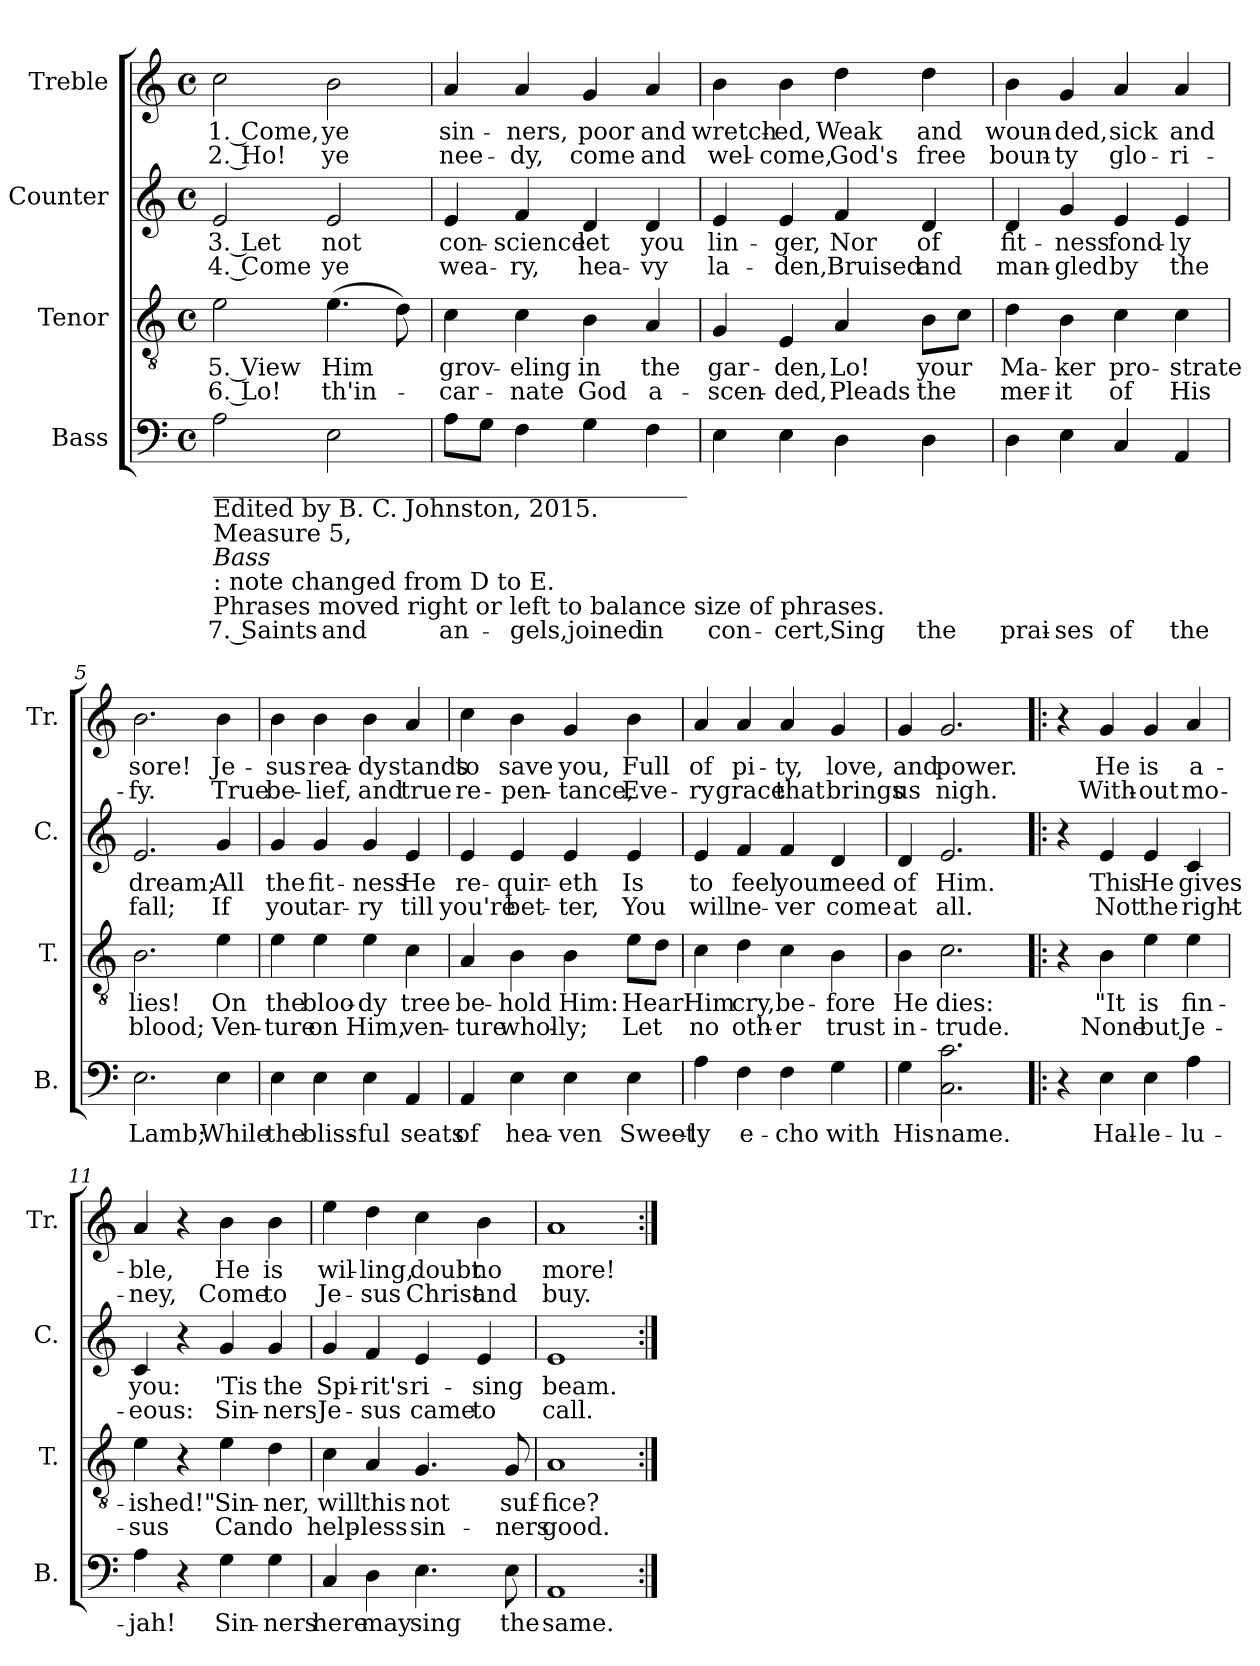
**kern	**text	**kern	**text	**text	**kern	**text	**text	**kern	**text	**text
*part4	*part4	*part3	*part3	*part3	*part2	*part2	*part2	*part1	*part1	*part1
*staff4	*staff4	*staff3	*staff3	*staff3	*staff2	*staff2	*staff2	*staff1	*staff1	*staff1
*I"Bass	*	*I"Tenor	*	*	*I"Counter	*	*	*I"Treble	*	*
*I'B.	*	*I'T.	*	*	*I'C.	*	*	*I'Tr.	*	*
*clefF4	*	*clefGv2	*	*	*clefG2	*	*	*clefG2	*	*
*k[]	*	*k[]	*	*	*k[]	*	*	*k[]	*	*
*M4/4	*	*M4/4	*	*	*M4/4	*	*	*M4/4	*	*
*met(c)	*	*met(c)	*	*	*met(c)	*	*	*met(c)	*	*
=1	=1	=1	=1	=1	=1	=1	=1	=1	=1	=1
!LO:TX:b:t=_______________________________________	!	!	!	!	!	!	!	!	!	!
!LO:TX:b:t=Edited by B. C. Johnston, 2015.	!	!	!	!	!	!	!	!	!	!
!LO:TX:b:t=Measure 5,	!	!	!	!	!	!	!	!	!	!
!LO:TX:b:i:t=Bass	!	!	!	!	!	!	!	!	!	!
!LO:TX:b:t=&colon; note changed from D to E.	!	!	!	!	!	!	!	!	!	!
!LO:TX:b:t=Phrases moved right or left to balance size of phrases.	!	!	!	!	!	!	!	!	!	!
2A\	7. Saints	2e\	5. View	6. Lo!	2e/	3. Let	4. Come	2cc\	1. Come,	2. Ho!
2E\	and	(4.e\	Him	th'in-	2e/	not	ye	2b\	ye	ye
.	.	8d\)	.	.	.	.	.	.	.	.
=2	=2	=2	=2	=2	=2	=2	=2	=2	=2	=2
8A\L	an-	4c\	grov-	-car-	4e/	con-	wea-	4a/	sin-	nee-
8G\J	.	.	.	.	.	.	.	.	.	.
4F\	-gels,	4c\	-eling	-nate	4f/	-science	-ry,	4a/	-ners,	-dy,
4G\	joined	4B\	in	God	4d/	let	hea-	4g/	poor	come
4F\	in	4A/	the	a-	4d/	you	-vy	4a/	and	and
=3	=3	=3	=3	=3	=3	=3	=3	=3	=3	=3
4E\	con-	4G/	gar-	-scen-	4e/	lin-	la-	4b\	wretch-	wel-
4E\	-cert,	4E/	-den,	-ded,	4e/	-ger,	-den,	4b\	-ed,	-come,
4D\	Sing	4A/	Lo!	Pleads	4f/	Nor	Bruised	4dd\	Weak	God's
4D\	the	8B\L	your	the	4d/	of	and	4dd\	and	free
.	.	8c\J	.	.	.	.	.	.	.	.
=4	=4	=4	=4	=4	=4	=4	=4	=4	=4	=4
4D\	prai-	4d\	Ma-	mer-	4d/	fit-	man-	4b\	woun-	boun-
4E\	-ses	4B\	-ker	-it	4g/	-ness	-gled	4g/	-ded,	-ty
4C/	of	4c\	pro-	of	4e/	fond-	by	4a/	sick	glo-
4AA/	the	4c\	-strate	His	4e/	-ly	the	4a/	and	-ri-
=5	=5	=5	=5	=5	=5	=5	=5	=5	=5	=5
2.E\	Lamb;	2.B\	lies!	blood;	2.e/	dream;	fall;	2.b\	sore!	-fy.
4E\	While	4e\	On	Ven-	4g/	All	If	4b\	Je-	True
=6	=6	=6	=6	=6	=6	=6	=6	=6	=6	=6
4E\	the	4e\	the	-ture	4g/	the	you	4b\	-sus	be-
4E\	bliss-	4e\	bloo-	on	4g/	fit-	tar-	4b\	rea-	-lief,
4E\	-ful	4e\	-dy	Him,	4g/	-ness	-ry	4b\	-dy	and
4AA/	seats	4c\	tree	ven-	4e/	He	till	4a/	stands	true
!!LO:LB:g=z
=7	=7	=7	=7	=7	=7	=7	=7	=7	=7	=7
4AA/	of	4A/	be-	-ture	4e/	re-	you're	4cc\	to	re-
4E\	hea-	4B\	-hold	whol-	4e/	-quir-	bet-	4b\	save	-pen-
4E\	-ven	4B\	Him:	-ly;	4e/	-eth	-ter,	4g/	you,	-tance,
4E\	Sweet-	8e\L	Hear	Let	4e/	Is	You	4b\	Full	Eve-
.	.	8d\J	.	.	.	.	.	.	.	.
=8	=8	=8	=8	=8	=8	=8	=8	=8	=8	=8
4A\	-ly	4c\	Him	no	4e/	to	will	4a/	of	-ry
4F\	e-	4d\	cry,	oth-	4f/	feel	ne-	4a/	pi-	grace
4F\	-cho	4c\	be-	-er	4f/	your	-ver	4a/	-ty,	that
4G\	with	4B\	-fore	trust	4d/	need	come	4g/	love,	brings
=9	=9	=9	=9	=9	=9	=9	=9	=9	=9	=9
4G\	His	4B\	He	in-	4d/	of	at	4g/	and	us
2.C\ 2.c\	name.	2.c\	dies:	-trude.	2.e/	Him.	all.	2.g/	power.	nigh.
=10!|:	=10!|:	=10!|:	=10!|:	=10!|:	=10!|:	=10!|:	=10!|:	=10!|:	=10!|:	=10!|:
4r	.	4r	.	.	4r	.	.	4r	.	.
4E\	Hal-	4B\	"It	None	4e/	This	Not	4g/	He	With-
4E\	-le-	4e\	is	but	4e/	He	the	4g/	is	-out
4A\	-lu-	4e\	fin-	Je-	4c/	gives	right-	4a/	a-	mo-
=11	=11	=11	=11	=11	=11	=11	=11	=11	=11	=11
4A\	-jah!	4e\	-ished!"	-sus	4c/	you:	-eous:	4a/	-ble,	-ney,
4r	.	4r	.	.	4r	.	.	4r	.	.
4G\	Sin-	4e\	Sin-	Can	4g/	'Tis	Sin-	4b\	He	Come
4G\	-ners	4d\	-ner,	do	4g/	the	-ners	4b\	is	to
=12	=12	=12	=12	=12	=12	=12	=12	=12	=12	=12
4C/	here	4c\	will	help-	4g/	Spi-	Je-	4ee\	wil-	Je-
4D\	may	4A/	this	-less	4f/	-rit's	-sus	4dd\	-ling,	-sus
4.E\	sing	4.G/	not	sin-	4e/	ri-	came	4cc\	doubt	Christ
.	.	.	.	.	4e/	-sing	to	4b\	no	and
8E\	the	8G/	suf-	-ners	.	.	.	.	.	.
=13	=13	=13	=13	=13	=13	=13	=13	=13	=13	=13
1AA	same.	1A	-fice?	good.	1e	beam.	call.	1a	more!	buy.
=:|!	=:|!	=:|!	=:|!	=:|!	=:|!	=:|!	=:|!	=:|!	=:|!	=:|!
*-	*-	*-	*-	*-	*-	*-	*-	*-	*-	*-
